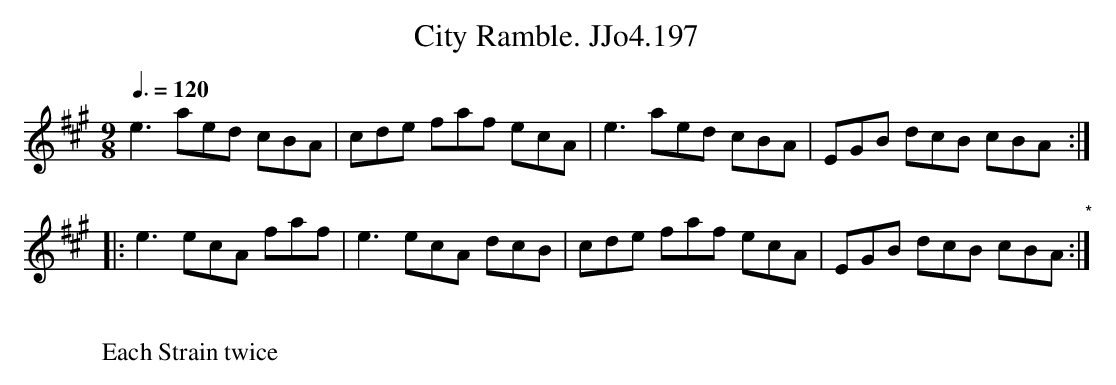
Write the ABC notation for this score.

X:1
T:City Ramble. JJo4.197
M:9/8
L:1/8
Q:3/8=120
K:A
e3 aed cBA|cde faf ecA|e3 aed cBA|EGB dcB cBA :|
|: e3 ecA faf|e3 ecA dcB|cde faf ecA|EGB dcB cBA "*":|
W:
W:Each Strain twice
